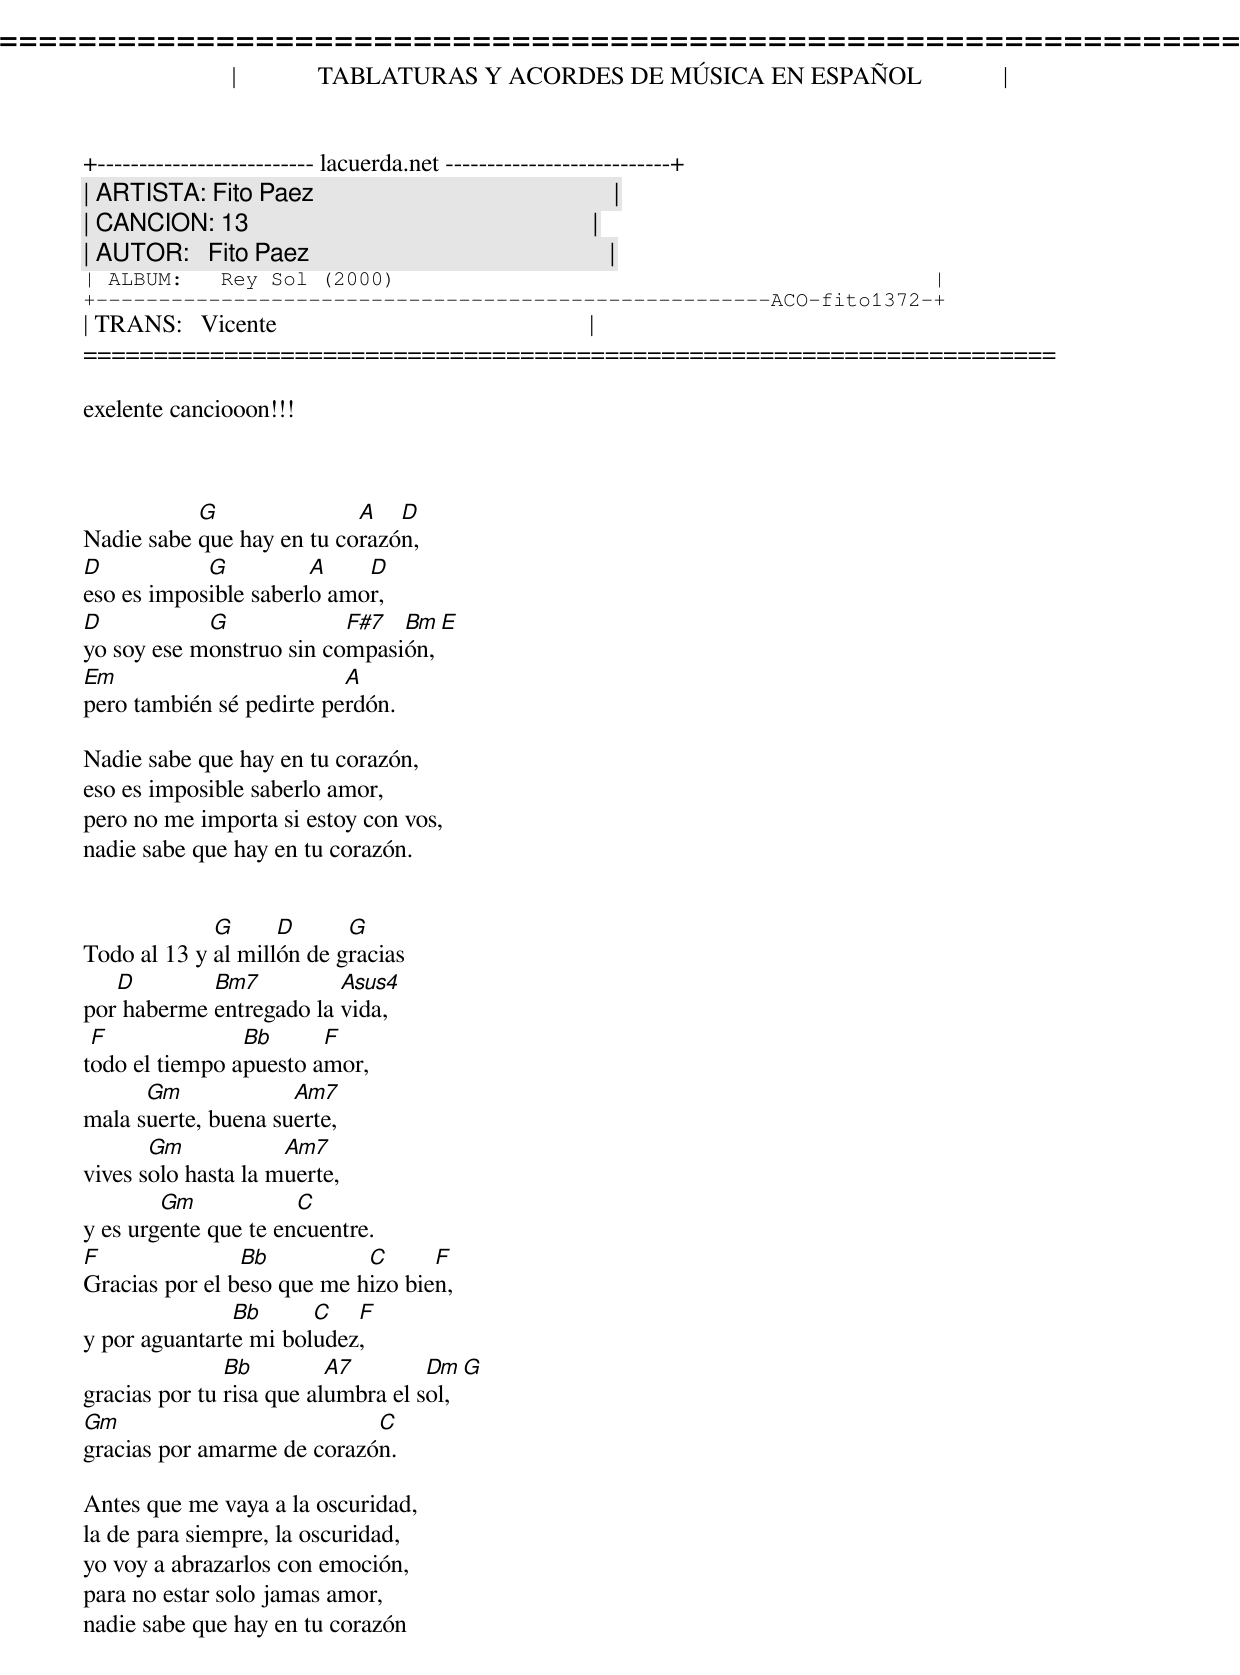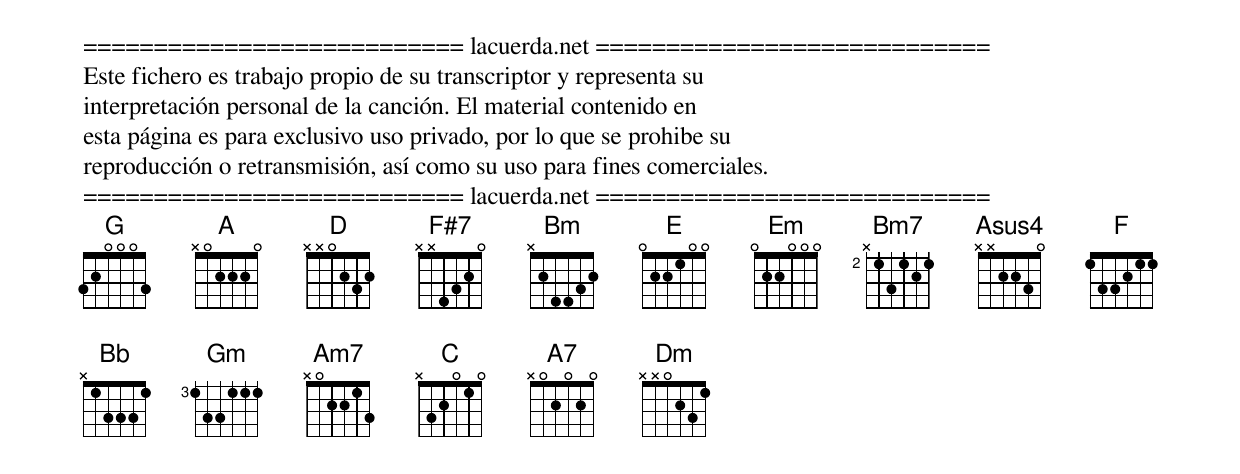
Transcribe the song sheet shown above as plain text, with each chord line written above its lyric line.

=====================================================================
|             TABLATURAS Y ACORDES DE MÚSICA EN ESPAÑOL             |
+-------------------------- lacuerda.net ---------------------------+
| ARTISTA: Fito Paez                                                |
| CANCION: 13                                                       |
| AUTOR:   Fito Paez                                                |
| ALBUM:   Rey Sol (2000)                                           |
+------------------------------------------------------ACO-fito1372-+
| TRANS:   Vicente                                                  |
=====================================================================

exelente canciooon!!!



           G               A   D
Nadie sabe que hay en tu corazón,
D           G          A    D
eso es imposible saberlo amor,
D           G             F#7  Bm  E
yo soy ese monstruo sin compasión,
Em                        A
pero también sé pedirte perdón.

Nadie sabe que hay en tu corazón,
eso es imposible saberlo amor,
pero no me importa si estoy con vos,
nadie sabe que hay en tu corazón.


             G      D      G
Todo al 13 y al millón de gracias
   D        Bm7          Asus4
por haberme entregado la vida,
 F              Bb      F
todo el tiempo apuesto amor,
      Gm             Am7
mala suerte, buena suerte,
       Gm            Am7
vives solo hasta la muerte,
        Gm            C
y es urgente que te encuentre.
F               Bb          C      F
Gracias por el beso que me hizo bien,
               Bb      C   F
y por aguantarte mi boludez,
               Bb         A7        Dm  G
gracias por tu risa que alumbra el sol,
Gm                          C
gracias por amarme de corazón.

Antes que me vaya a la oscuridad,
la de para siempre, la oscuridad,
yo voy a abrazarlos con emoción,
para no estar solo jamas amor,
nadie sabe que hay en tu corazón


=========================== lacuerda.net ============================
Este fichero es trabajo propio de su transcriptor y representa su
interpretación personal de la canción. El material contenido en
esta página es para exclusivo uso privado, por lo que se prohibe su
reproducción o retransmisión, así como su uso para fines comerciales.
=========================== lacuerda.net ============================
